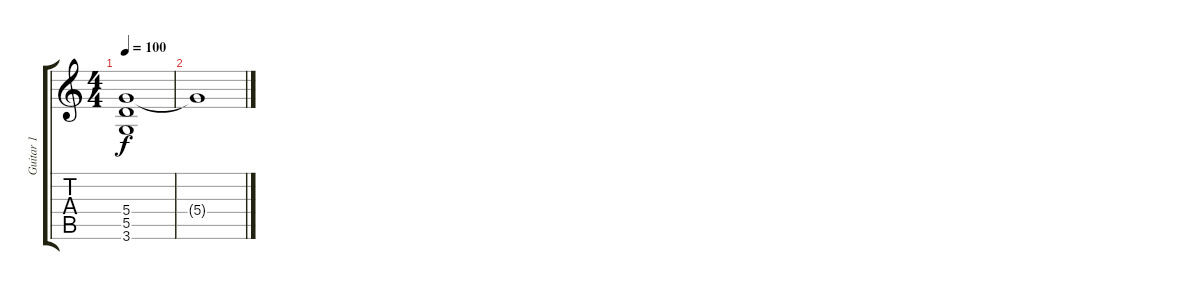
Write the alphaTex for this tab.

\track ("Guitar 1" "Guitar 1") {instrument distortionguitar}
\staff {score tabs}
\tuning (E4 B3 G3 D3 A2 E2) {hide}
\ts (4 4)
\tempo 100
\clef g2
\ks c
(5.4 5.5 3.6).1{dy f} |
5.4{t}.1
